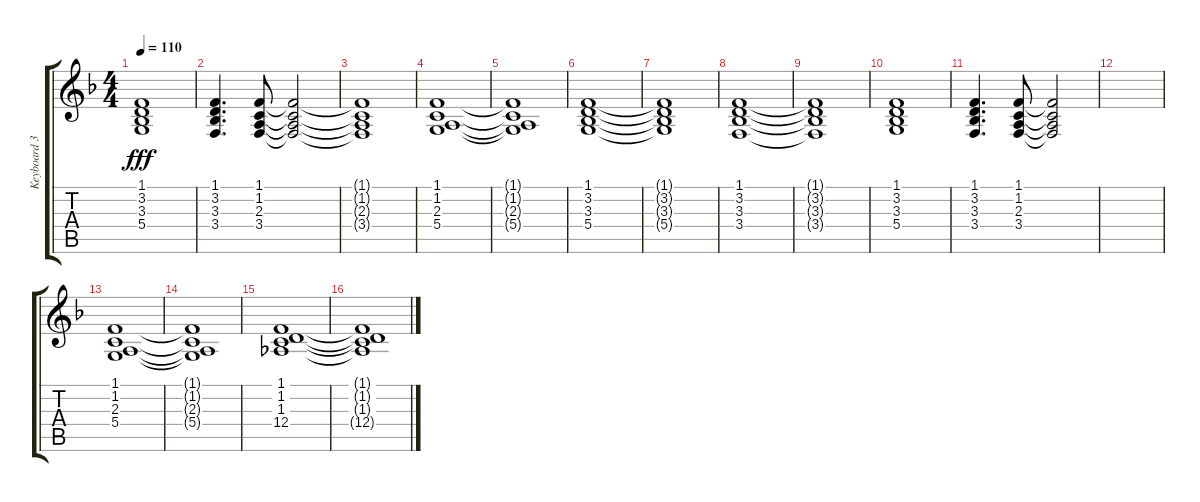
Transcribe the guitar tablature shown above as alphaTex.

\track ("Keyboard 3" "Keyboard 3") {instrument synthstrings1}
\staff {score tabs}
\tuning (E4 B3 G3 D3 A2 E2) {hide}
\ts (4 4)
\tempo 110
\clef g2
\ks f
(1.1 3.2 3.3 5.4).1{dy fff} |
(1.1 3.2 3.3 3.4).4{d} (1.1 1.2 2.3 3.4).8 (1.1{t} 1.2{t} 2.3{t} 3.4{t}).2 |
(1.1{t} 1.2{t} 2.3{t} 3.4{t}).1 |
(1.1 1.2 2.3 5.4).1 |
(1.1{t} 1.2{t} 2.3{t} 5.4{t}).1 |
(1.1 3.2 3.3 5.4).1 |
(1.1{t} 3.2{t} 3.3{t} 5.4{t}).1 |
(1.1 3.2 3.3 3.4).1 |
(1.1{t} 3.2{t} 3.3{t} 3.4{t}).1 |
(1.1 3.2 3.3 5.4).1 |
(1.1 3.2 3.3 3.4).4{d} (1.1 1.2 2.3 3.4).8 (1.1{t} 1.2{t} 2.3{t} 3.4{t}).2 |
|
(1.1 1.2 2.3 5.4).1 |
(1.1{t} 1.2{t} 2.3{t} 5.4{t}).1 |
(1.1 1.2 1.3 12.4).1 |
(1.1{t} 1.2{t} 1.3{t} 12.4{t}).1
